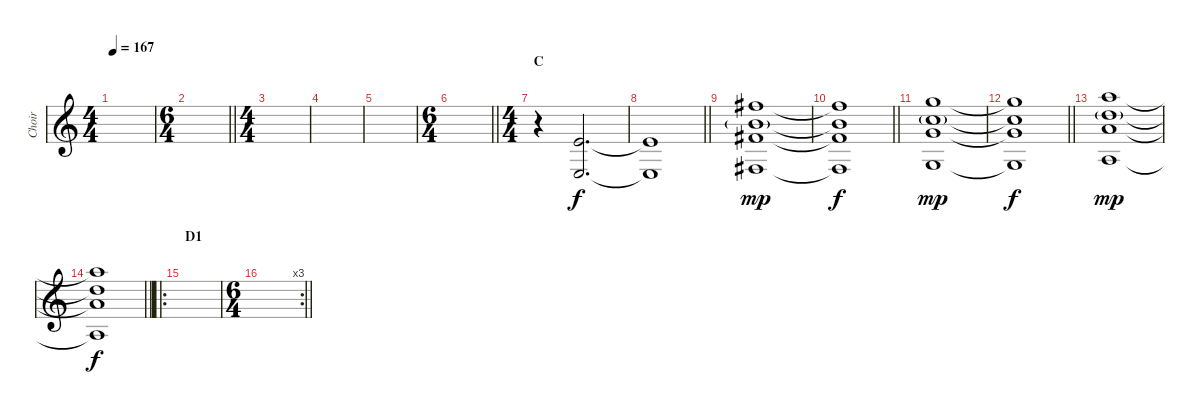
\track ("Choir " "Choir ") {instrument pad4choir}
\staff {score}
\tuning (E4 B3 G3 D3 A2 E2) {hide}
\ts (4 4)
\tempo 167
\clef g2
\ks c
|
\ts (6 4)
\barLineRight lightlight
|
\ts (4 4)
\section ("" "")
|
|
|
\ts (6 4)
\barLineRight lightlight
|
\ts (4 4)
\section ("" "C")
r.4 (5.2 2.4).2{d} |
\barLineRight lightlight
(5.2{t} 2.4{t}).1 |
\section ("" "")
(14.1 12.2{g} 11.3 9.5).1{dy mp} |
\barLineRight lightlight
(14.1{t} 12.2{t} 11.3{t} 9.5{t}).1{dy f} |
\section ("" "")
(15.1 13.2{g} 12.3 10.5).1{dy mp} |
\barLineRight lightlight
(15.1{t} 13.2{t} 12.3{t} 10.5{t}).1{dy f} |
\section ("" "")
(17.1 15.2{g} 14.3 12.5).1{dy mp} |
\barLineRight lightlight
(17.1{t} 15.2{t} 14.3{t} 12.5{t}).1{dy f} |
\ro
\section ("" "D1")
|
\rc 3
\ts (6 4)
\barLineRight lightlight
